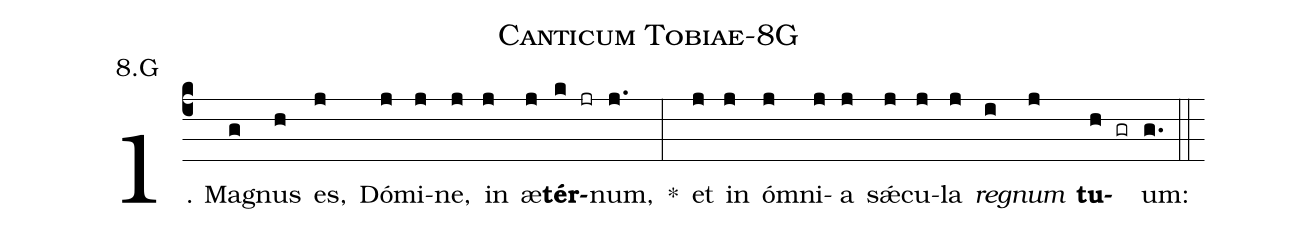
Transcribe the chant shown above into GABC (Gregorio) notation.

name: Canticum Tobiae-8G;
annotation: 8.G;
%%
(c4)1. Ma(g)gnus(h) es,(j) Dó(j)mi(j)ne,(j) in(j) æ(j)<b>tér</b>(k jr)num,(j.) *(:) et(j) in(j) óm(j)ni(j)a(j) sǽ(j)cu(j)la(j) <i>re</i>(i)<i>gnum</i>(j) <b>tu</b>(h gr)um:(g.) (::)
